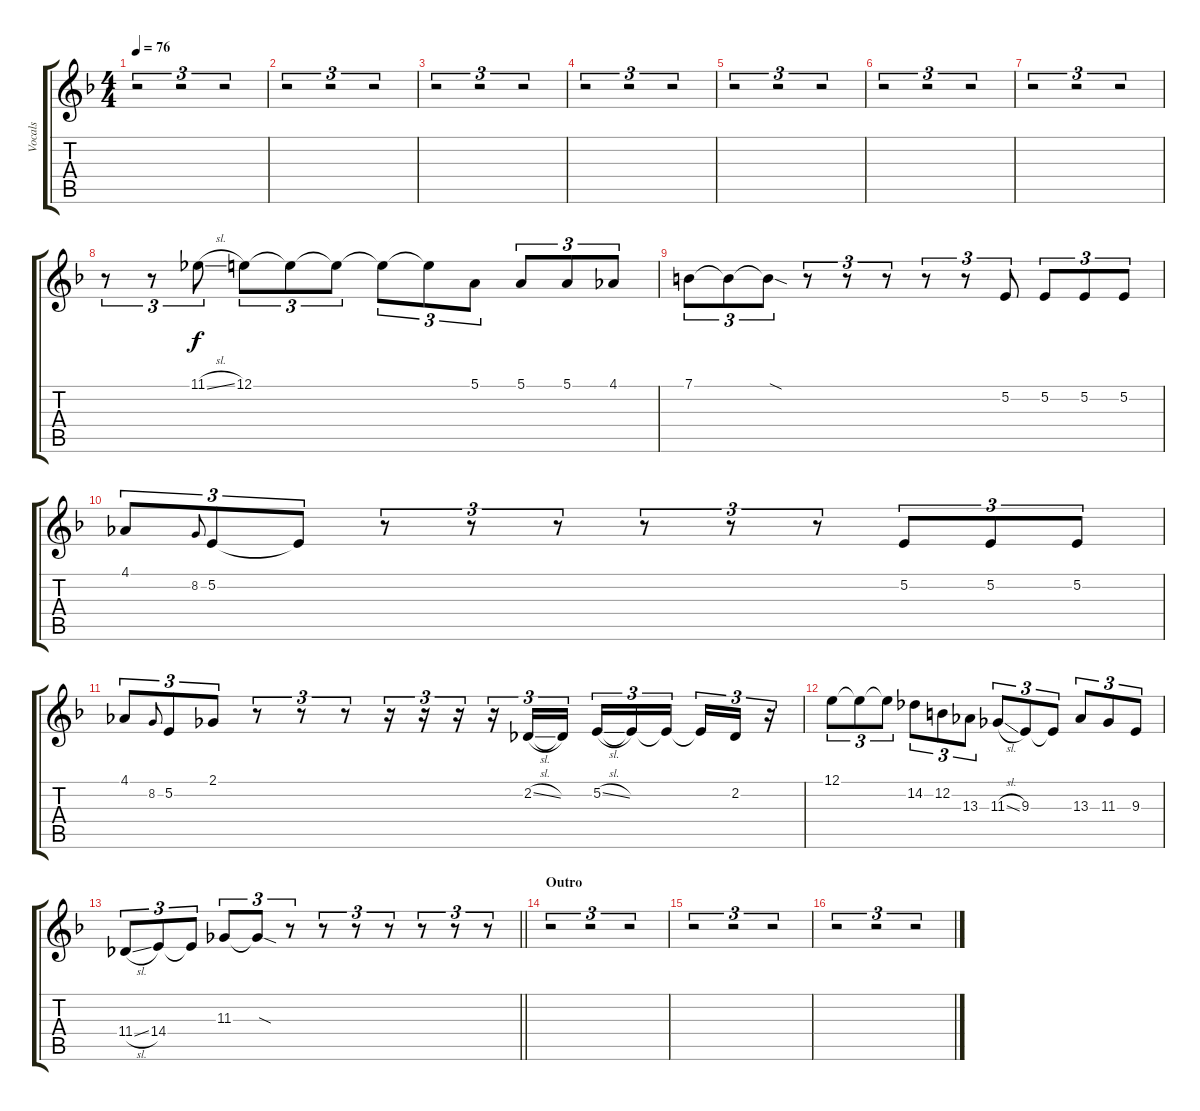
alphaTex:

\track ("Vocals" "Vocals") {instrument harmonica}
\staff {score tabs}
\tuning (E4 B3 G3 D3 A2 E2) {hide}
\ts (4 4)
\tempo 76
\clef g2
\ks f
r.2{tu (3 2) dy f} r.2{tu (3 2)} r.2{tu (3 2)} |
r.2{tu (3 2)} r.2{tu (3 2)} r.2{tu (3 2)} |
r.2{tu (3 2)} r.2{tu (3 2)} r.2{tu (3 2)} |
r.2{tu (3 2)} r.2{tu (3 2)} r.2{tu (3 2)} |
r.2{tu (3 2)} r.2{tu (3 2)} r.2{tu (3 2)} |
r.2{tu (3 2)} r.2{tu (3 2)} r.2{tu (3 2)} |
r.2{tu (3 2)} r.2{tu (3 2)} r.2{tu (3 2)} |
r.8{tu (3 2)} r.8{tu (3 2)} 11.1{sl}.8{tu (3 2)} 12.1.8{tu (3 2)} 12.1{t}.8{tu (3 2)} 12.1{t}.8{tu (3 2)} 12.1{t}.8{tu (3 2)} 12.1{t}.8{tu (3 2)} 5.1.8{tu (3 2)} 5.1.8{tu (3 2)} 5.1.8{tu (3 2)} 4.1.8{tu (3 2)} |
7.1.8{tu (3 2)} 7.1{t}.8{tu (3 2)} 7.1{sod t}.8{tu (3 2)} r.8{tu (3 2)} r.8{tu (3 2)} r.8{tu (3 2)} r.8{tu (3 2)} r.8{tu (3 2)} 5.2.8{tu (3 2)} 5.2.8{tu (3 2)} 5.2.8{tu (3 2)} 5.2.8{tu (3 2)} |
4.1.8{tu (3 2)} 8.2.8{gr onbeat} 5.2.8{tu (3 2)} 5.2{t}.8{tu (3 2)} r.8{tu (3 2)} r.8{tu (3 2)} r.8{tu (3 2)} r.8{tu (3 2)} r.8{tu (3 2)} r.8{tu (3 2)} 5.2.8{tu (3 2)} 5.2.8{tu (3 2)} 5.2.8{tu (3 2)} |
4.1.8{tu (3 2)} 8.2.8{gr onbeat} 5.2.8{tu (3 2)} 2.1.8{tu (3 2)} r.8{tu (3 2)} r.8{tu (3 2)} r.8{tu (3 2)} r.16{tu (3 2)} r.16{tu (3 2)} r.16{tu (3 2)} r.16{tu (3 2)} 2.2{sl}.16{tu (3 2)} 2.2{t}.16{tu (3 2)} 5.2{sl}.16{tu (3 2)} 5.2{t}.16{tu (3 2)} 5.2{t}.16{tu (3 2) beam splitsecondary} 5.2{t}.16{tu (3 2)} 2.2.16{tu (3 2)} r.16{tu (3 2)} |
12.1.8{tu (3 2)} 12.1{t}.8{tu (3 2)} 12.1{t}.8{tu (3 2)} 14.2.8{tu (3 2)} 12.2.8{tu (3 2)} 13.3.8{tu (3 2)} 11.3{sl}.8{tu (3 2)} 9.3.8{tu (3 2)} 9.3{t}.8{tu (3 2)} 13.3.8{tu (3 2)} 11.3.8{tu (3 2)} 9.3.8{tu (3 2)} |
\barLineRight lightlight
11.4{sl}.8{tu (3 2)} 14.4.8{tu (3 2)} 14.4{t}.8{tu (3 2)} 11.3.8{tu (3 2)} 11.3{sod t}.8{tu (3 2)} r.8{tu (3 2)} r.8{tu (3 2)} r.8{tu (3 2)} r.8{tu (3 2)} r.8{tu (3 2)} r.8{tu (3 2)} r.8{tu (3 2)} |
\section ("" "Outro")
r.2{tu (3 2)} r.2{tu (3 2)} r.2{tu (3 2)} |
r.2{tu (3 2)} r.2{tu (3 2)} r.2{tu (3 2)} |
r.2{tu (3 2)} r.2{tu (3 2)} r.2{tu (3 2)}
